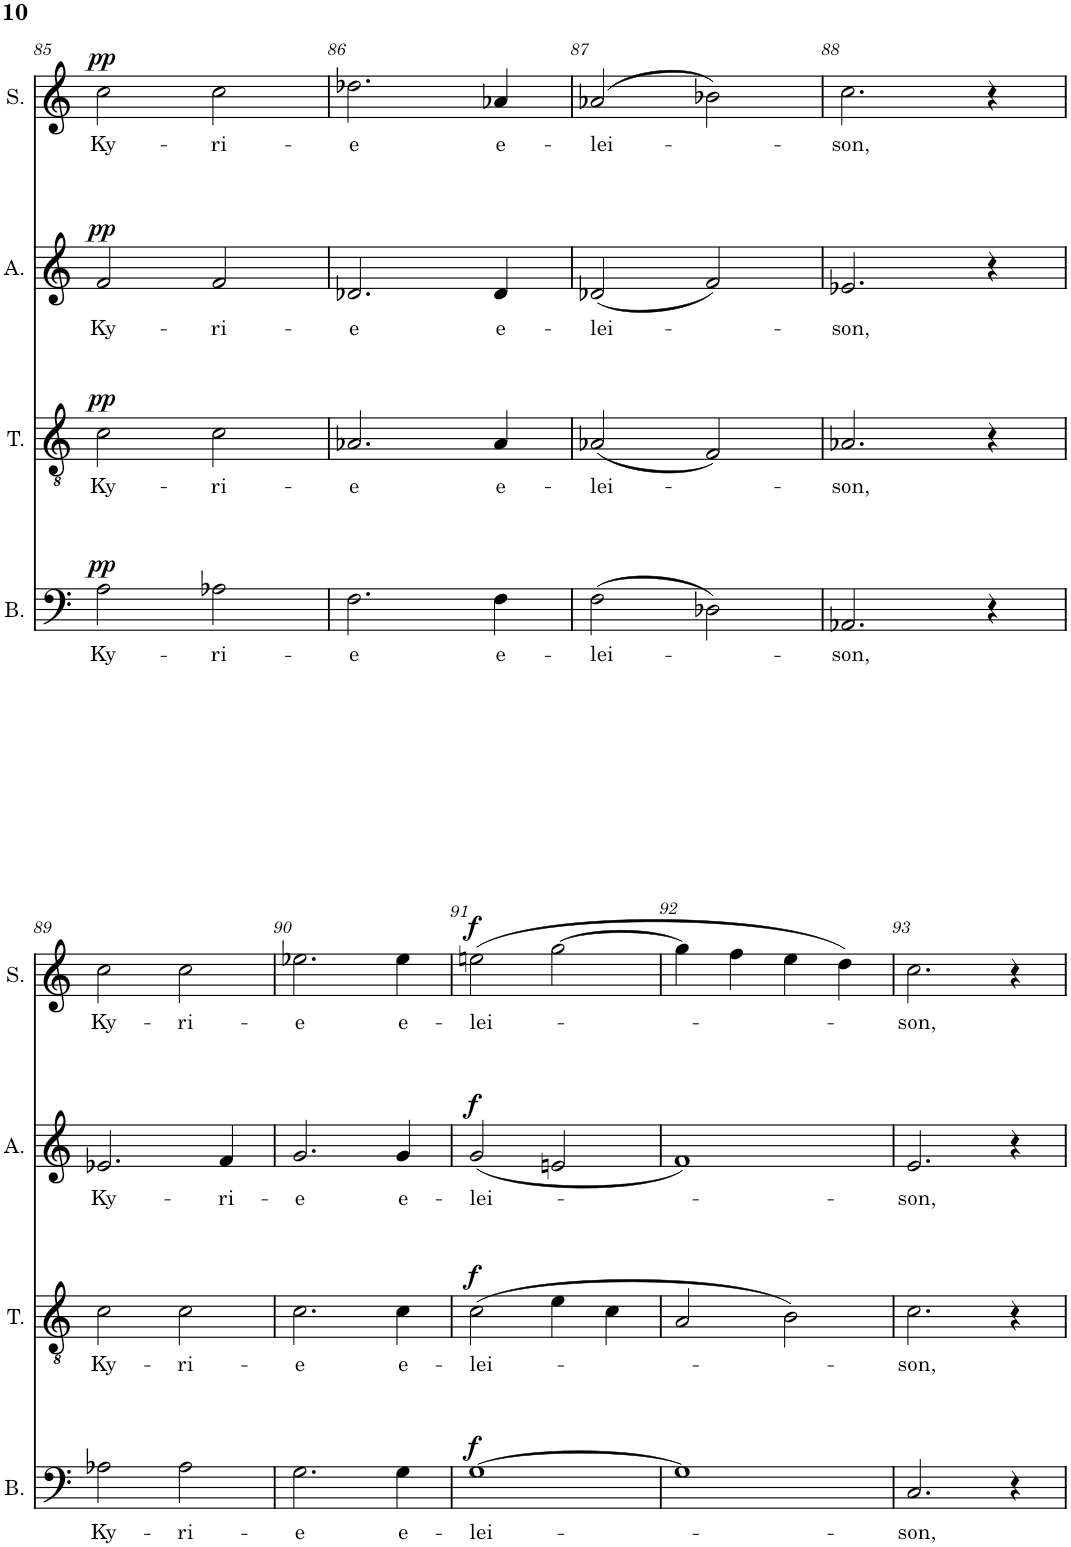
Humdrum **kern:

**kern	**text	**dynam	**kern	**text	**dynam	**kern	**text	**dynam	**kern	**text	**dynam
*part4	*part4	*part4	*part3	*part3	*part3	*part2	*part2	*part2	*part1	*part1	*part1
*staff4	*staff4	*staff4	*staff3	*staff3	*staff3	*staff2	*staff2	*staff2	*staff1	*staff1	*staff1
*I"Basse	*	*	*I"Ténor	*	*	*I"Alto	*	*	*I"Soprano	*	*
*I'B.	*	*	*I'T.	*	*	*I'A.	*	*	*I'S.	*	*
!!LO:PB:g=z
*clefF4	*	*	*clefGv2	*	*	*clefG2	*	*	*clefG2	*	*
*k[]	*	*	*k[]	*	*	*k[]	*	*	*k[]	*	*
*M4/4	*	*	*M4/4	*	*	*M4/4	*	*	*M4/4	*	*
*met(c)	*	*	*met(c)	*	*	*met(c)	*	*	*met(c)	*	*
=85	=85	=85	=85	=85	=85	=85	=85	=85	=85	=85	=85
!	!LO:LY:b	!LO:DY:a	!	!LO:LY:b	!LO:DY:a	!	!LO:LY:b	!LO:DY:a	!	!LO:LY:b	!LO:DY:a
2A\	Ky-	pp	2c\	Ky-	pp	2f/	Ky-	pp	2cc\	Ky-	pp
!	!LO:LY:b	!	!	!LO:LY:b	!	!	!LO:LY:b	!	!	!LO:LY:b	!
2A-X\	-ri-	.	2c\	-ri-	.	2f/	-ri-	.	2cc\	-ri-	.
=86	=86	=86	=86	=86	=86	=86	=86	=86	=86	=86	=86
!	!LO:LY:b	!	!	!LO:LY:b	!	!	!LO:LY:b	!	!	!LO:LY:b	!
2.F\	-e	.	2.A-X/	-e	.	2.d-X/	-e	.	2.dd-X\	-e	.
!	!LO:LY:b	!	!	!LO:LY:b	!	!	!LO:LY:b	!	!	!LO:LY:b	!
4F\	e-	.	4A-/	e-	.	4d-/	e-	.	4a-X/	e-	.
=87	=87	=87	=87	=87	=87	=87	=87	=87	=87	=87	=87
!	!LO:LY:b	!	!	!LO:LY:b	!	!	!LO:LY:b	!	!	!LO:LY:b	!
(2F\	-lei-	.	(2A-X/	-lei-	.	(2d-X/	-lei-	.	(2a-X/	-lei-	.
2D-X\)	.	.	2F/)	.	.	2f/)	.	.	2b-X\)	.	.
=88	=88	=88	=88	=88	=88	=88	=88	=88	=88	=88	=88
!	!LO:LY:b	!	!	!LO:LY:b	!	!	!LO:LY:b	!	!	!LO:LY:b	!
2.AA-X/	-son,	.	2.A-X/	-son,	.	2.e-X/	-son,	.	2.cc\	-son,	.
4r	.	.	4r	.	.	4r	.	.	4r	.	.
!!LO:LB:g=z
=89	=89	=89	=89	=89	=89	=89	=89	=89	=89	=89	=89
!	!LO:LY:b	!	!	!LO:LY:b	!	!	!LO:LY:b	!	!	!LO:LY:b	!
2A-X\	Ky-	.	2c\	Ky-	.	2.e-X/	Ky-	.	2cc\	Ky-	.
!	!LO:LY:b	!	!	!LO:LY:b	!	!	!	!	!	!LO:LY:b	!
2A-\	-ri-	.	2c\	-ri-	.	.	.	.	2cc\	-ri-	.
!	!	!	!	!	!	!	!LO:LY:b	!	!	!	!
.	.	.	.	.	.	4f/	-ri-	.	.	.	.
=90	=90	=90	=90	=90	=90	=90	=90	=90	=90	=90	=90
!	!LO:LY:b	!	!	!LO:LY:b	!	!	!LO:LY:b	!	!	!LO:LY:b	!
2.G\	-e	.	2.c\	-e	.	2.g/	-e	.	2.ee-X\	-e	.
!	!LO:LY:b	!	!	!LO:LY:b	!	!	!LO:LY:b	!	!	!LO:LY:b	!
4G\	e-	.	4c\	e-	.	4g/	e-	.	4ee-\	e-	.
=91	=91	=91	=91	=91	=91	=91	=91	=91	=91	=91	=91
!	!LO:LY:b	!LO:DY:a	!	!LO:LY:b	!LO:DY:a	!	!LO:LY:b	!LO:DY:a	!	!LO:LY:b	!LO:DY:a
[1G	-lei-	f	(2c\	-lei-	f	(2g/	-lei-	f	(2een\	-lei-	f
.	.	.	4e\	.	.	2en/	.	.	[2gg\	.	.
.	.	.	4c\	.	.	.	.	.	.	.	.
=92	=92	=92	=92	=92	=92	=92	=92	=92	=92	=92	=92
1G]	.	.	2A/	.	.	1f)	.	.	4gg\]	.	.
.	.	.	.	.	.	.	.	.	4ff\	.	.
.	.	.	2B\)	.	.	.	.	.	4ee\	.	.
.	.	.	.	.	.	.	.	.	4dd\)	.	.
=93	=93	=93	=93	=93	=93	=93	=93	=93	=93	=93	=93
!	!LO:LY:b	!	!	!LO:LY:b	!	!	!LO:LY:b	!	!	!LO:LY:b	!
2.C/	-son,	.	2.c\	-son,	.	2.e/	-son,	.	2.cc\	-son,	.
4r	.	.	4r	.	.	4r	.	.	4r	.	.
=	=	=	=	=	=	=	=	=	=	=	=
*-	*-	*-	*-	*-	*-	*-	*-	*-	*-	*-	*-
